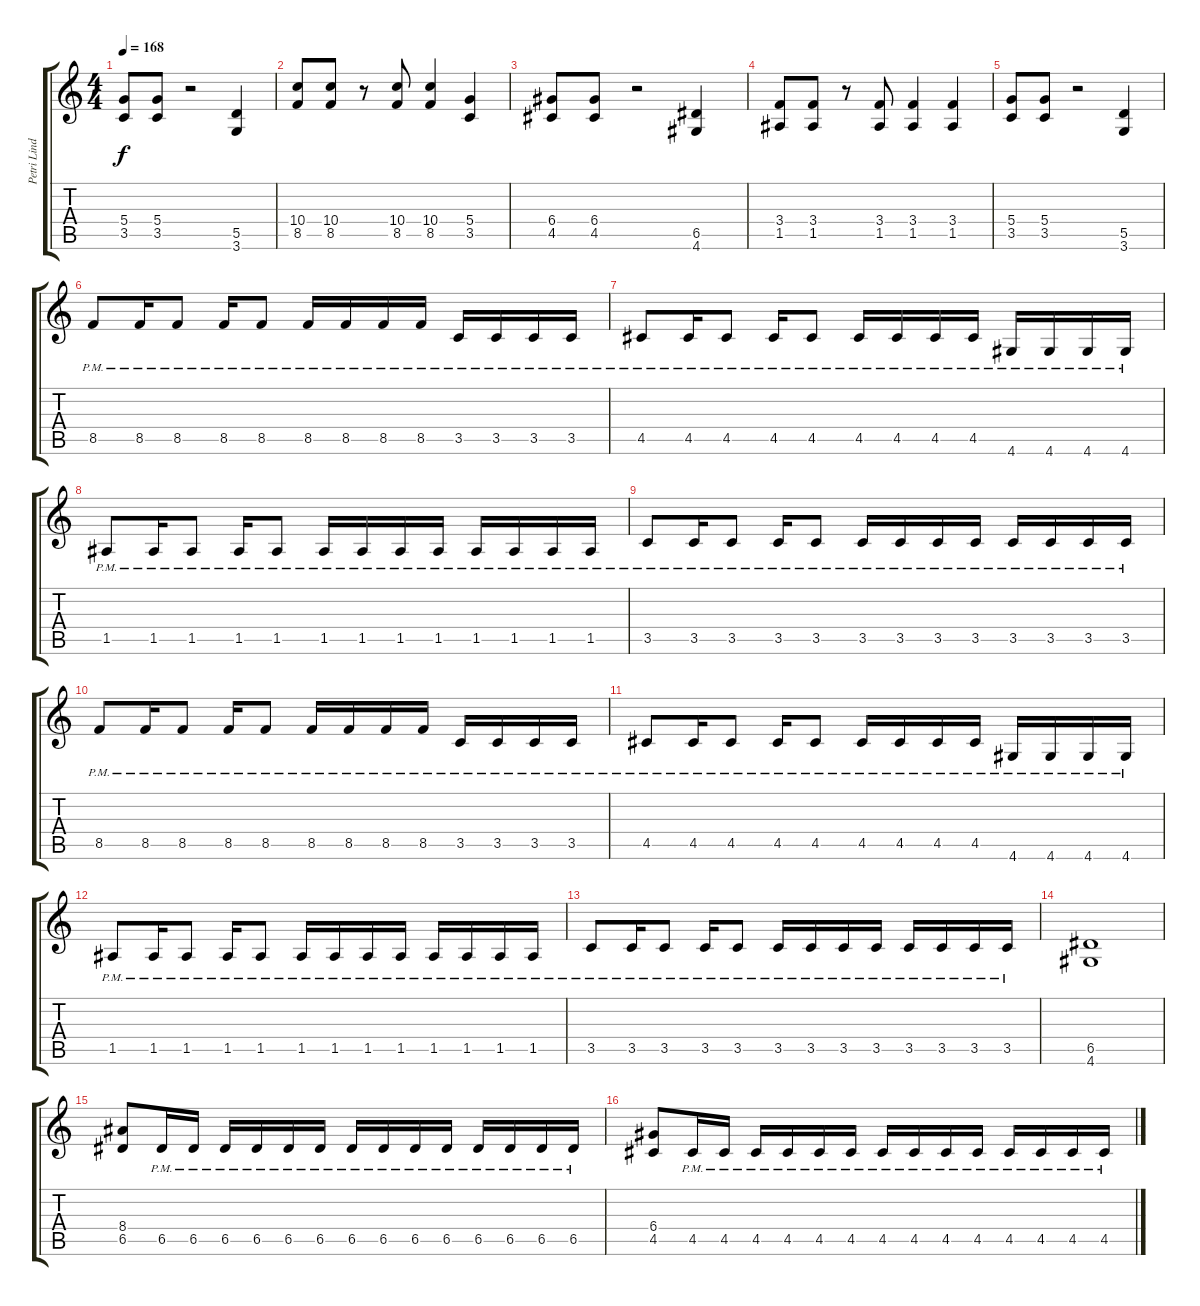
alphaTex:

\track ("Petri Lindroos" "Petri Lind") {instrument distortionguitar}
\staff {score tabs}
\tuning (E4 B3 G3 D3 A2 E2) {hide}
\ts (4 4)
\tempo 168
\clef g2
\ks c
(5.4 3.5).8{dy f} (5.4 3.5).8 r.2 (5.5 3.6).4 |
(10.4 8.5).8 (10.4 8.5).8 r.8 (10.4 8.5).8 (10.4 8.5).4 (5.4 3.5).4 |
(6.4 4.5).8 (6.4 4.5).8 r.2 (6.5 4.6).4 |
(3.4 1.5).8 (3.4 1.5).8 r.8 (3.4 1.5).8 (3.4 1.5).4 (3.4 1.5).4 |
(5.4 3.5).8 (5.4 3.5).8 r.2 (5.5 3.6).4 |
8.5{pm}.8 8.5{pm}.16 8.5{pm}.8 8.5{pm}.16 8.5{pm}.8 8.5{pm}.16 8.5{pm}.16 8.5{pm}.16 8.5{pm}.16 3.5{pm}.16 3.5{pm}.16 3.5{pm}.16 3.5{pm}.16 |
4.5{pm}.8 4.5{pm}.16 4.5{pm}.8 4.5{pm}.16 4.5{pm}.8 4.5{pm}.16 4.5{pm}.16 4.5{pm}.16 4.5{pm}.16 4.6{pm}.16 4.6{pm}.16 4.6{pm}.16 4.6{pm}.16 |
1.5{pm}.8 1.5{pm}.16 1.5{pm}.8 1.5{pm}.16 1.5{pm}.8 1.5{pm}.16 1.5{pm}.16 1.5{pm}.16 1.5{pm}.16 1.5{pm}.16 1.5{pm}.16 1.5{pm}.16 1.5{pm}.16 |
3.5{pm}.8 3.5{pm}.16 3.5{pm}.8 3.5{pm}.16 3.5{pm}.8 3.5{pm}.16 3.5{pm}.16 3.5{pm}.16 3.5{pm}.16 3.5{pm}.16 3.5{pm}.16 3.5{pm}.16 3.5{pm}.16 |
8.5{pm}.8 8.5{pm}.16 8.5{pm}.8 8.5{pm}.16 8.5{pm}.8 8.5{pm}.16 8.5{pm}.16 8.5{pm}.16 8.5{pm}.16 3.5{pm}.16 3.5{pm}.16 3.5{pm}.16 3.5{pm}.16 |
4.5{pm}.8 4.5{pm}.16 4.5{pm}.8 4.5{pm}.16 4.5{pm}.8 4.5{pm}.16 4.5{pm}.16 4.5{pm}.16 4.5{pm}.16 4.6{pm}.16 4.6{pm}.16 4.6{pm}.16 4.6{pm}.16 |
1.5{pm}.8 1.5{pm}.16 1.5{pm}.8 1.5{pm}.16 1.5{pm}.8 1.5{pm}.16 1.5{pm}.16 1.5{pm}.16 1.5{pm}.16 1.5{pm}.16 1.5{pm}.16 1.5{pm}.16 1.5{pm}.16 |
3.5{pm}.8 3.5{pm}.16 3.5{pm}.8 3.5{pm}.16 3.5{pm}.8 3.5{pm}.16 3.5{pm}.16 3.5{pm}.16 3.5{pm}.16 3.5{pm}.16 3.5{pm}.16 3.5{pm}.16 3.5{pm}.16 |
(6.5 4.6).1 |
(8.4 6.5).8 6.5{pm}.16 6.5{pm}.16 6.5{pm}.16 6.5{pm}.16 6.5{pm}.16 6.5{pm}.16 6.5{pm}.16 6.5{pm}.16 6.5{pm}.16 6.5{pm}.16 6.5{pm}.16 6.5{pm}.16 6.5{pm}.16 6.5{pm}.16 |
(6.4 4.5).8 4.5{pm}.16 4.5{pm}.16 4.5{pm}.16 4.5{pm}.16 4.5{pm}.16 4.5{pm}.16 4.5{pm}.16 4.5{pm}.16 4.5{pm}.16 4.5{pm}.16 4.5{pm}.16 4.5{pm}.16 4.5{pm}.16 4.5{pm}.16
